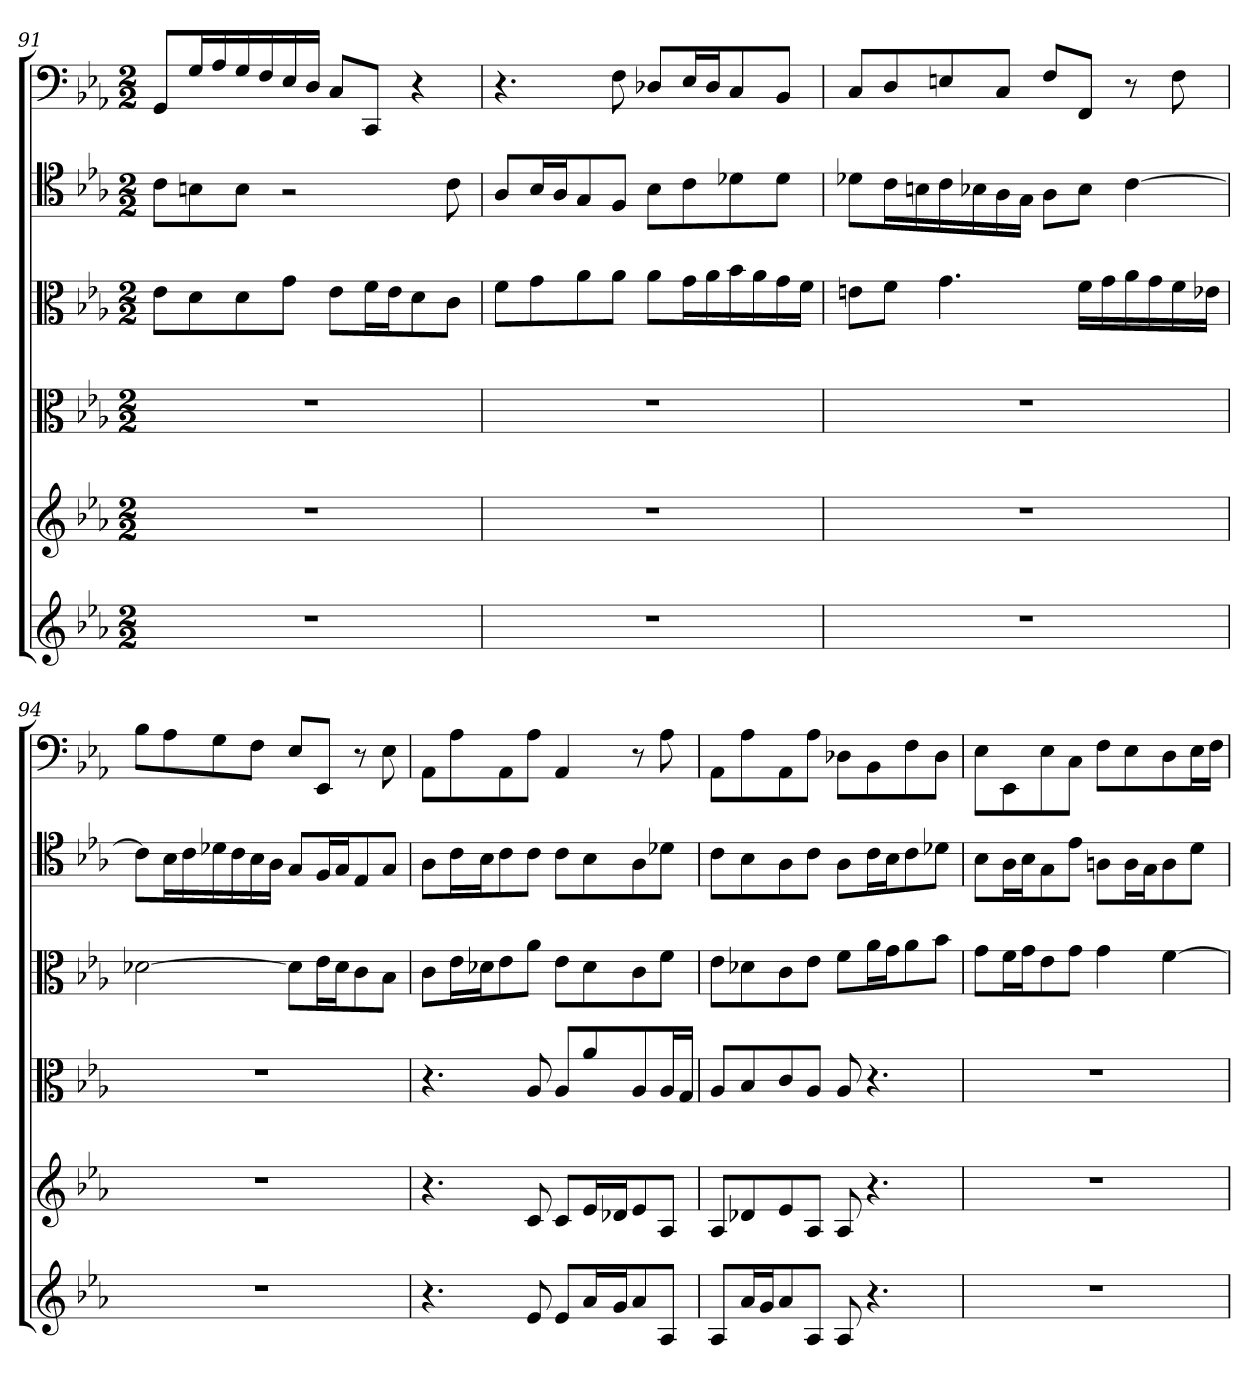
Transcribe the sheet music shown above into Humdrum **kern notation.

**kern	**kern	**kern	**kern	**kern	**kern
*part6	*part5	*part4	*part3	*part2	*part1
*staff6	*staff5	*staff4	*staff3	*staff2	*staff1
*	*	*clefC3	*clefC3	*clefC4	*clefF4
*k[b-e-a-]	*k[b-e-a-]	*k[b-e-a-]	*k[b-e-a-]	*k[b-e-a-]	*k[b-e-a-]
*E-:	*E-:	*E-:	*E-:	*E-:	*E-:
*M2/2	*M2/2	*M2/2	*M2/2	*M2/2	*M2/2
=91	=91	=91	=91	=91	=91
1r	1r	1r	8e-\L	8c\L	8GG/L
.	.	.	8d\	8Bn\	16G/L
.	.	.	.	.	16A-/
.	.	.	8d\	8B\J	16G/
.	.	.	.	.	16F/
.	.	.	8g\J	2r	16E-/
.	.	.	.	.	16D/JJ
.	.	.	8e-\L	.	8C/L
.	.	.	16f\L	.	8CC/J
.	.	.	16e-\J	.	.
.	.	.	8d\	.	4r
.	.	.	8c\J	8c	.
=92	=92	=92	=92	=92	=92
1r	1r	1r	8f\L	8A-/L	4.r
.	.	.	8g\	16B-/L	.
.	.	.	.	16A-/J	.
.	.	.	8a-\	8G/	.
.	.	.	8a-\J	8F/J	8F
.	.	.	8a-\L	8B-\L	8D-X/L
.	.	.	16g\L	8c\	16E-/L
.	.	.	16a-\	.	16D-/J
.	.	.	16b-\	8d-X\	8C/
.	.	.	16a-\	.	.
.	.	.	16g\	8d-\J	8BB-/J
.	.	.	16f\JJ	.	.
=93	=93	=93	=93	=93	=93
1r	1r	1r	8en\L	8d-X\L	8C/L
.	.	.	8f\J	16c\L	8D/
.	.	.	.	16Bn\	.
.	.	.	4.g	16c\	8En/
.	.	.	.	16B-X\	.
.	.	.	.	16A-\	8C/J
.	.	.	.	16G\JJ	.
.	.	.	.	8A-\L	8F/L
.	.	.	16f\LL	8B-\J	8FF/J
.	.	.	16g\	.	.
.	.	.	16a-\	[4c	8r
.	.	.	16g\	.	.
.	.	.	16f\	.	8F
.	.	.	16e-X\JJ	.	.
=94	=94	=94	=94	=94	=94
1r	1r	1r	[2d-X	8c\L]	8B-\L
.	.	.	.	16B-\L	8A-\
.	.	.	.	16c\	.
.	.	.	.	16d-X\	8G\
.	.	.	.	16c\	.
.	.	.	.	16B-\	8F\J
.	.	.	.	16A-\JJ	.
.	.	.	8d-\L]	8G/L	8E-/L
.	.	.	16e-\L	16F/L	8EE-/J
.	.	.	16d-\J	16G/J	.
.	.	.	8c\	8E-/	8r
.	.	.	8B-\J	8G/J	8E-
=95	=95	=95	=95	=95	=95
4.r	4.r	4.r	8c\L	8A-\L	8AA-\L
.	.	.	16e-\L	16c\L	8A-\
.	.	.	16d-X\J	16B-\J	.
.	.	.	8e-\	8c\	8AA-\
8e-	8c	8A-	8a-\J	8c\J	8A-\J
8e-L	8cL	8A-/L	8e-\L	8c\L	4AA-
16a-L	16e-L	8a-/	8d-\	8B-\	.
16gJ	16d-XJ	.	.	.	.
8a-	8e-	8A-/	8c\	8A-\	8r
8A-J	8A-J	16A-/L	8f\J	8d-X\J	8A-
.	.	16G/JJ	.	.	.
=96	=96	=96	=96	=96	=96
8A-L	8A-L	8A-/L	8e-\L	8c\L	8AA-\L
16a-L	8d-X	8B-/	8d-X\	8B-\	8A-\
16gJ	.	.	.	.	.
8a-	8e-	8c/	8c\	8A-\	8AA-\
8A-J	8A-J	8A-/J	8e-\J	8c\J	8A-\J
8A-	8A-	8A-	8f\L	8A-\L	8D-X\L
4.r	4.r	4.r	16a-\L	16c\L	8BB-\
.	.	.	16g\J	16B-\J	.
.	.	.	8a-\	8c\	8F\
.	.	.	8b-\J	8d-X\J	8D-\J
=97	=97	=97	=97	=97	=97
1r	1r	1r	8g\L	8B-\L	8E-\L
.	.	.	16f\L	16A-\L	8EE-\
.	.	.	16g\J	16B-\J	.
.	.	.	8e-\	8G\	8E-\
.	.	.	8g\J	8e-\J	8C\J
.	.	.	4g	8An\L	8F\L
.	.	.	.	16A\L	8E-\
.	.	.	.	16G\J	.
.	.	.	[4f	8A\	8D\
.	.	.	.	8d\J	16E-\L
.	.	.	.	.	16F\JJ
=	=	=	=	=	=
*-	*-	*-	*-	*-	*-
